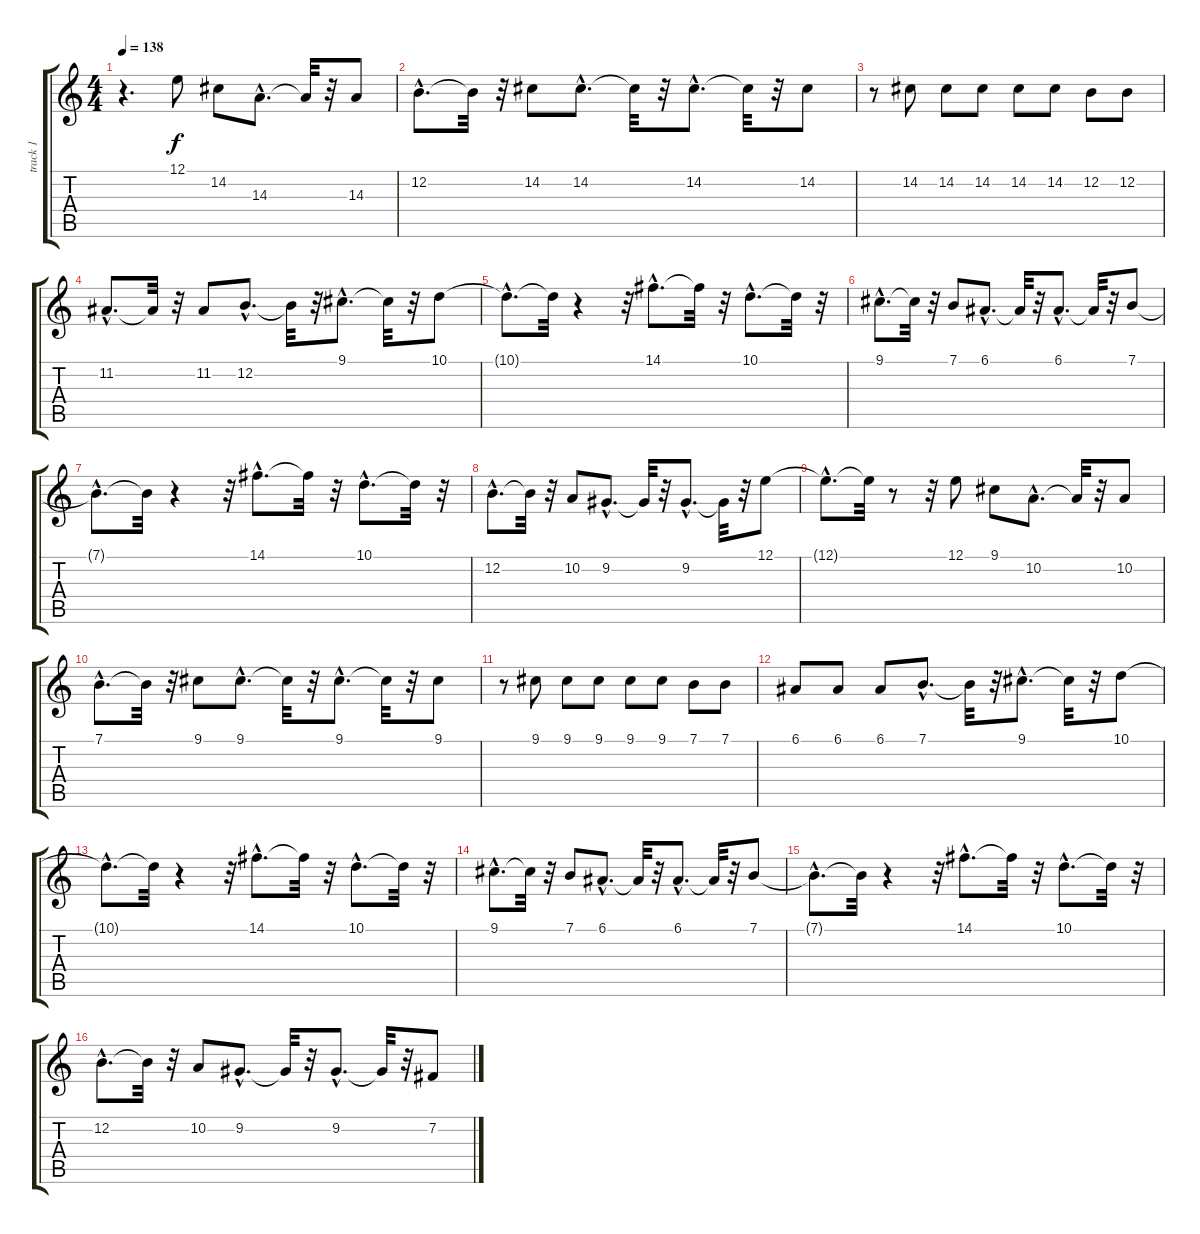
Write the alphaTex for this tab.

\track ("track 1 " "track 1 ") {instrument musicbox}
\staff {score tabs}
\tuning (E4 B3 G3 D3 A2 E2) {hide}
\ts (4 4)
\tempo 138
\clef g2
\ks c
r.4{d dy f} 12.1.8 14.2.8 14.3{hac}.8{d} 14.3{t}.32 r.32 14.3.8 |
12.2{hac}.8{d} 12.2{t}.32 r.32 14.2.8 14.2{hac}.8{d} 14.2{t}.32 r.32 14.2{hac}.8{d} 14.2{t}.32 r.32 14.2.8 |
r.8 14.2.8 14.2.8 14.2.8 14.2.8 14.2.8 12.2.8 12.2.8 |
11.2{hac}.8{d} 11.2{t}.32 r.32 11.2.8 12.2{hac}.8{d} 12.2{t}.32 r.32 9.1{hac}.8{d} 9.1{t}.32 r.32 10.1.8 |
10.1{hac t}.8{d} 10.1{t}.32 r.4 r.32 14.1{hac}.8{d} 14.1{t}.32 r.32 10.1{hac}.8{d} 10.1{t}.32 r.32 |
9.1{hac}.8{d} 9.1{t}.32 r.32 7.1.8 6.1{hac}.8{d} 6.1{t}.32 r.32 6.1{hac}.8{d} 6.1{t}.32 r.32 7.1.8 |
7.1{hac t}.8{d} 7.1{t}.32 r.4 r.32 14.1{hac}.8{d} 14.1{t}.32 r.32 10.1{hac}.8{d} 10.1{t}.32 r.32 |
12.2{hac}.8{d} 12.2{t}.32 r.32 10.2.8 9.2{hac}.8{d} 9.2{t}.32 r.32 9.2{hac}.8{d} 9.2{t}.32 r.32 12.1.8 |
12.1{hac t}.8{d} 12.1{t}.32 r.8 r.32 12.1.8 9.1.8 10.2{hac}.8{d} 10.2{t}.32 r.32 10.2.8 |
7.1{hac}.8{d} 7.1{t}.32 r.32 9.1.8 9.1{hac}.8{d} 9.1{t}.32 r.32 9.1{hac}.8{d} 9.1{t}.32 r.32 9.1.8 |
r.8 9.1.8 9.1.8 9.1.8 9.1.8 9.1.8 7.1.8 7.1.8 |
6.1.8 6.1.8 6.1.8 7.1{hac}.8{d} 7.1{t}.32 r.32 9.1{hac}.8{d} 9.1{t}.32 r.32 10.1.8 |
10.1{hac t}.8{d} 10.1{t}.32 r.4 r.32 14.1{hac}.8{d} 14.1{t}.32 r.32 10.1{hac}.8{d} 10.1{t}.32 r.32 |
9.1{hac}.8{d} 9.1{t}.32 r.32 7.1.8 6.1{hac}.8{d} 6.1{t}.32 r.32 6.1{hac}.8{d} 6.1{t}.32 r.32 7.1.8 |
7.1{hac t}.8{d} 7.1{t}.32 r.4 r.32 14.1{hac}.8{d} 14.1{t}.32 r.32 10.1{hac}.8{d} 10.1{t}.32 r.32 |
12.2{hac}.8{d} 12.2{t}.32 r.32 10.2.8 9.2{hac}.8{d} 9.2{t}.32 r.32 9.2{hac}.8{d} 9.2{t}.32 r.32 7.2.8
